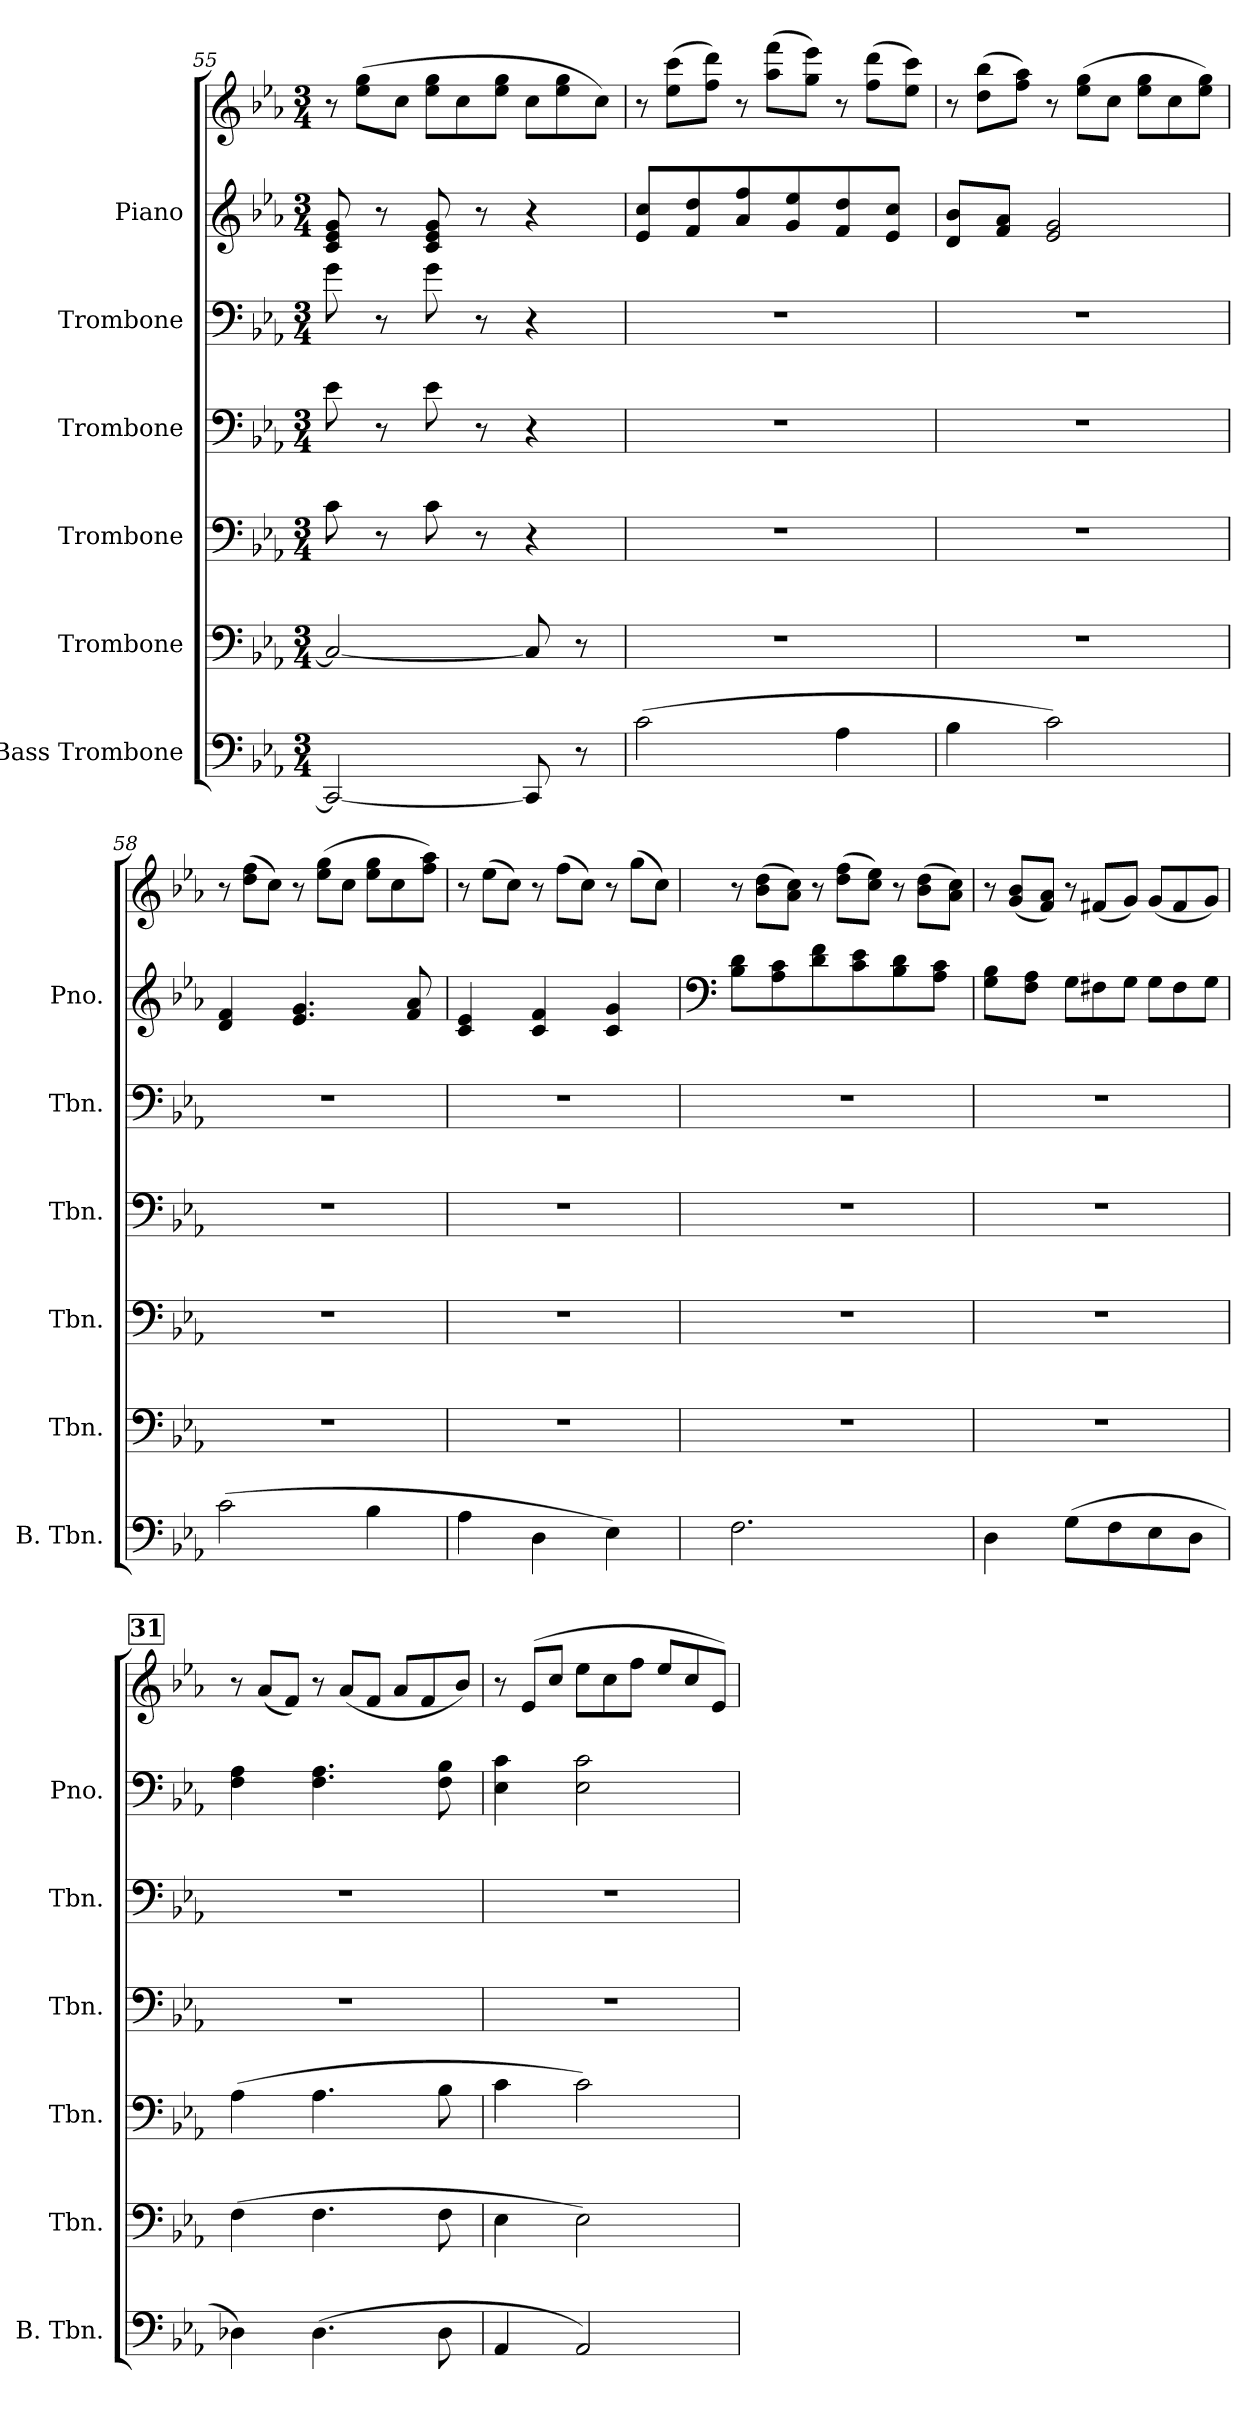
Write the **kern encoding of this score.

**kern	**kern	**kern	**kern	**kern	**kern	**kern
*part6	*part5	*part4	*part3	*part2	*part1	*part1
*staff7	*staff6	*staff5	*staff4	*staff3	*staff2	*staff1
*I"Bass Trombone	*I"Trombone	*I"Trombone	*I"Trombone	*I"Trombone	*I"Piano	*
*I'B. Tbn.	*I'Tbn.	*I'Tbn.	*I'Tbn.	*I'Tbn.	*I'Pno.	*
*clefF4	*clefF4	*clefF4	*clefF4	*clefF4	*clefG2	*clefG2
*k[b-e-a-]	*k[b-e-a-]	*k[b-e-a-]	*k[b-e-a-]	*k[b-e-a-]	*k[b-e-a-]	*k[b-e-a-]
*M3/4	*M3/4	*M3/4	*M3/4	*M3/4	*M3/4	*M3/4
*	*	*	*	*	*	*Xtuplet
=55	=55	=55	=55	=55	=55	=55
2CC/_	2C/_	8c\	8e-\	8g\	8c/ 8e-/ 8g/	12r
.	.	.	.	.	.	(12ee-\ 12gg\L
.	.	8r	8r	8r	8r	.
.	.	.	.	.	.	12cc\J
.	.	8c\	8e-\	8g\	8c/ 8e-/ 8g/	12ee-\ 12gg\L
.	.	.	.	.	.	12cc\
.	.	8r	8r	8r	8r	.
.	.	.	.	.	.	12ee-\ 12gg\J
8CC/]	8C/]	4r	4r	4r	4r	12cc\L
.	.	.	.	.	.	12ee-\ 12gg\
8r	8r	.	.	.	.	.
.	.	.	.	.	.	12cc\J)
=56	=56	=56	=56	=56	=56	=56
(2c\	2.r	2.r	2.r	2.r	8e-/ 8cc/L	12r
.	.	.	.	.	.	(12ee-\ 12ccc\L
.	.	.	.	.	8f/ 8dd/	.
.	.	.	.	.	.	12ff\ 12ddd\J)
.	.	.	.	.	8a-/ 8ff/	12r
.	.	.	.	.	.	(12aa-\ 12fff\L
.	.	.	.	.	8g/ 8ee-/	.
.	.	.	.	.	.	12gg\ 12eee-\J)
4A-\	.	.	.	.	8f/ 8dd/	12r
.	.	.	.	.	.	(12ff\ 12ddd\L
.	.	.	.	.	8e-/ 8cc/J	.
.	.	.	.	.	.	12ee-\ 12ccc\J)
!!LO:PB:g=z
=57	=57	=57	=57	=57	=57	=57
4B-\	2.r	2.r	2.r	2.r	8d/ 8b-/L	12r
.	.	.	.	.	.	(12dd\ 12bb-\L
.	.	.	.	.	8f/ 8a-/J	.
.	.	.	.	.	.	12ff\ 12aa-\J)
2c\)	.	.	.	.	2e-/ 2g/	12r
.	.	.	.	.	.	(12ee-\ 12gg\L
.	.	.	.	.	.	12cc\J
.	.	.	.	.	.	12ee-\ 12gg\L
.	.	.	.	.	.	12cc\
.	.	.	.	.	.	12ee-\ 12gg\J)
=58	=58	=58	=58	=58	=58	=58
(2c\	2.r	2.r	2.r	2.r	4d/ 4f/	12r
.	.	.	.	.	.	(12dd\ 12ff\L
.	.	.	.	.	.	12cc\J)
.	.	.	.	.	4.e-/ 4.g/	12r
.	.	.	.	.	.	(12ee-\ 12gg\L
.	.	.	.	.	.	12cc\J
4B-\	.	.	.	.	.	12ee-\ 12gg\L
.	.	.	.	.	.	12cc\
.	.	.	.	.	8f/ 8a-/	.
.	.	.	.	.	.	12ff\ 12aa-\J)
=59	=59	=59	=59	=59	=59	=59
4A-\	2.r	2.r	2.r	2.r	4c/ 4e-/	12r
.	.	.	.	.	.	(12ee-\L
.	.	.	.	.	.	12cc\J)
4D\	.	.	.	.	4c/ 4f/	12r
.	.	.	.	.	.	(12ff\L
.	.	.	.	.	.	12cc\J)
4E-\)	.	.	.	.	4c/ 4g/	12r
.	.	.	.	.	.	(12gg\L
.	.	.	.	.	.	12cc\J)
=60	=60	=60	=60	=60	=60	=60
*	*	*	*	*	*clefF4	*
2.F\	2.r	2.r	2.r	2.r	8B-\ 8d\L	12r
.	.	.	.	.	.	(12b-\ 12dd\L
.	.	.	.	.	8A-\ 8c\	.
.	.	.	.	.	.	12a-\ 12cc\J)
.	.	.	.	.	8d\ 8f\	12r
.	.	.	.	.	.	(12dd\ 12ff\L
.	.	.	.	.	8c\ 8e-\	.
.	.	.	.	.	.	12cc\ 12ee-\J)
.	.	.	.	.	8B-\ 8d\	12r
.	.	.	.	.	.	(12b-\ 12dd\L
.	.	.	.	.	8A-\ 8c\J	.
.	.	.	.	.	.	12a-\ 12cc\J)
=61	=61	=61	=61	=61	=61	=61
4D\	2.r	2.r	2.r	2.r	8G\ 8B-\L	12r
.	.	.	.	.	.	(12g/ 12b-/L
.	.	.	.	.	8F\ 8A-\J	.
.	.	.	.	.	.	12f/ 12a-/J)
*	*	*	*	*	*Xtuplet	*
(8G\L	.	.	.	.	12G\L	12r
.	.	.	.	.	12F#X\	(12f#X/L
8F\	.	.	.	.	.	.
.	.	.	.	.	12G\J	12g/J)
8E-\	.	.	.	.	12G\L	(12g/L
.	.	.	.	.	12F#\	12f#/
8D\J	.	.	.	.	.	.
.	.	.	.	.	12G\J	12g/J)
!!LO:REH:place=s1:a:B:fs=14:t=31
=62	=62	=62	=62	=62	=62	=62
4D-X\)	(4F\	(4A-\	2.r	2.r	4F\ 4A-\	12r
.	.	.	.	.	.	(12a-/L
.	.	.	.	.	.	12f/J)
(4.D-\	4.F\	4.A-\	.	.	4.F\ 4.A-\	12r
.	.	.	.	.	.	(12a-/L
.	.	.	.	.	.	12f/J
.	.	.	.	.	.	12a-/L
.	.	.	.	.	.	12f/
8D-\	8F\	8B-\	.	.	8F\ 8B-\	.
.	.	.	.	.	.	12b-/J)
!!LO:LB:g=z
=63	=63	=63	=63	=63	=63	=63
4AA-/	4E-\	4c\	2.r	2.r	4E-\ 4c\	12r
.	.	.	.	.	.	(12e-/L
.	.	.	.	.	.	12cc/J
2AA-/)	2E-\)	2c\)	.	.	2E-\ 2c\	12ee-\L
.	.	.	.	.	.	12cc\
.	.	.	.	.	.	12ff\J
.	.	.	.	.	.	12ee-/L
.	.	.	.	.	.	12cc/
.	.	.	.	.	.	12e-/J)
=	=	=	=	=	=	=
*-	*-	*-	*-	*-	*-	*-
